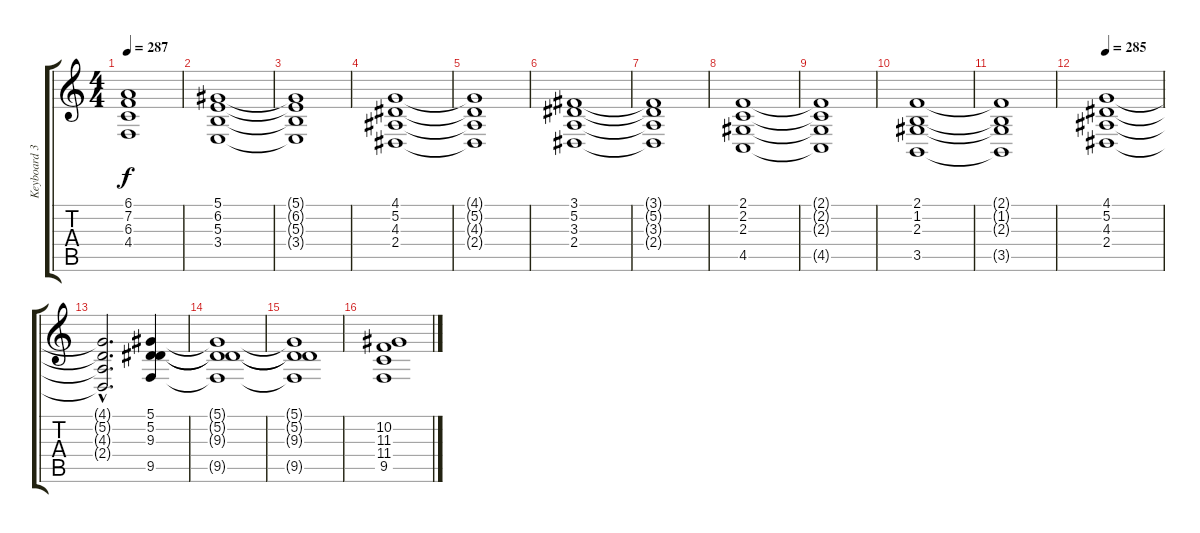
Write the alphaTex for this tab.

\track ("Keyboard 3" "Keyboard 3") {instrument stringensemble2}
\staff {score tabs}
\tuning (Eb4 Bb3 Gb3 Db3 Ab2 Eb2) {hide}
\ts (4 4)
\tempo 287
\clef g2
\ks c
(6.1{t} 7.2{t} 6.3{t} 4.4{t}).1{dy f} |
(5.1 6.2 5.3 3.4).1 |
(5.1{t} 6.2{t} 5.3{t} 3.4{t}).1 |
(4.1 5.2 4.3 2.4).1 |
(4.1{t} 5.2{t} 4.3{t} 2.4{t}).1 |
(3.1 5.2 3.3 2.4).1 |
(3.1{t} 5.2{t} 3.3{t} 2.4{t}).1 |
(2.1 2.2 2.3 4.5).1 |
(2.1{t} 2.2{t} 2.3{t} 4.5{t}).1 |
(2.1 1.2 2.3 3.5).1 |
(2.1{t} 1.2{t} 2.3{t} 3.5{t}).1 |
\tempo 285
(4.1 5.2 4.3 2.4).1 |
(4.1{hac t} 5.2{hac t} 4.3{hac t} 2.4{hac t}).2{d} (5.1 5.2 9.3 9.5).4 |
(5.1{t} 5.2{t} 9.3{t} 9.5{t}).1 |
(5.1{t} 5.2{t} 9.3{t} 9.5{t}).1 |
(10.2 11.3 11.4 9.5).1
